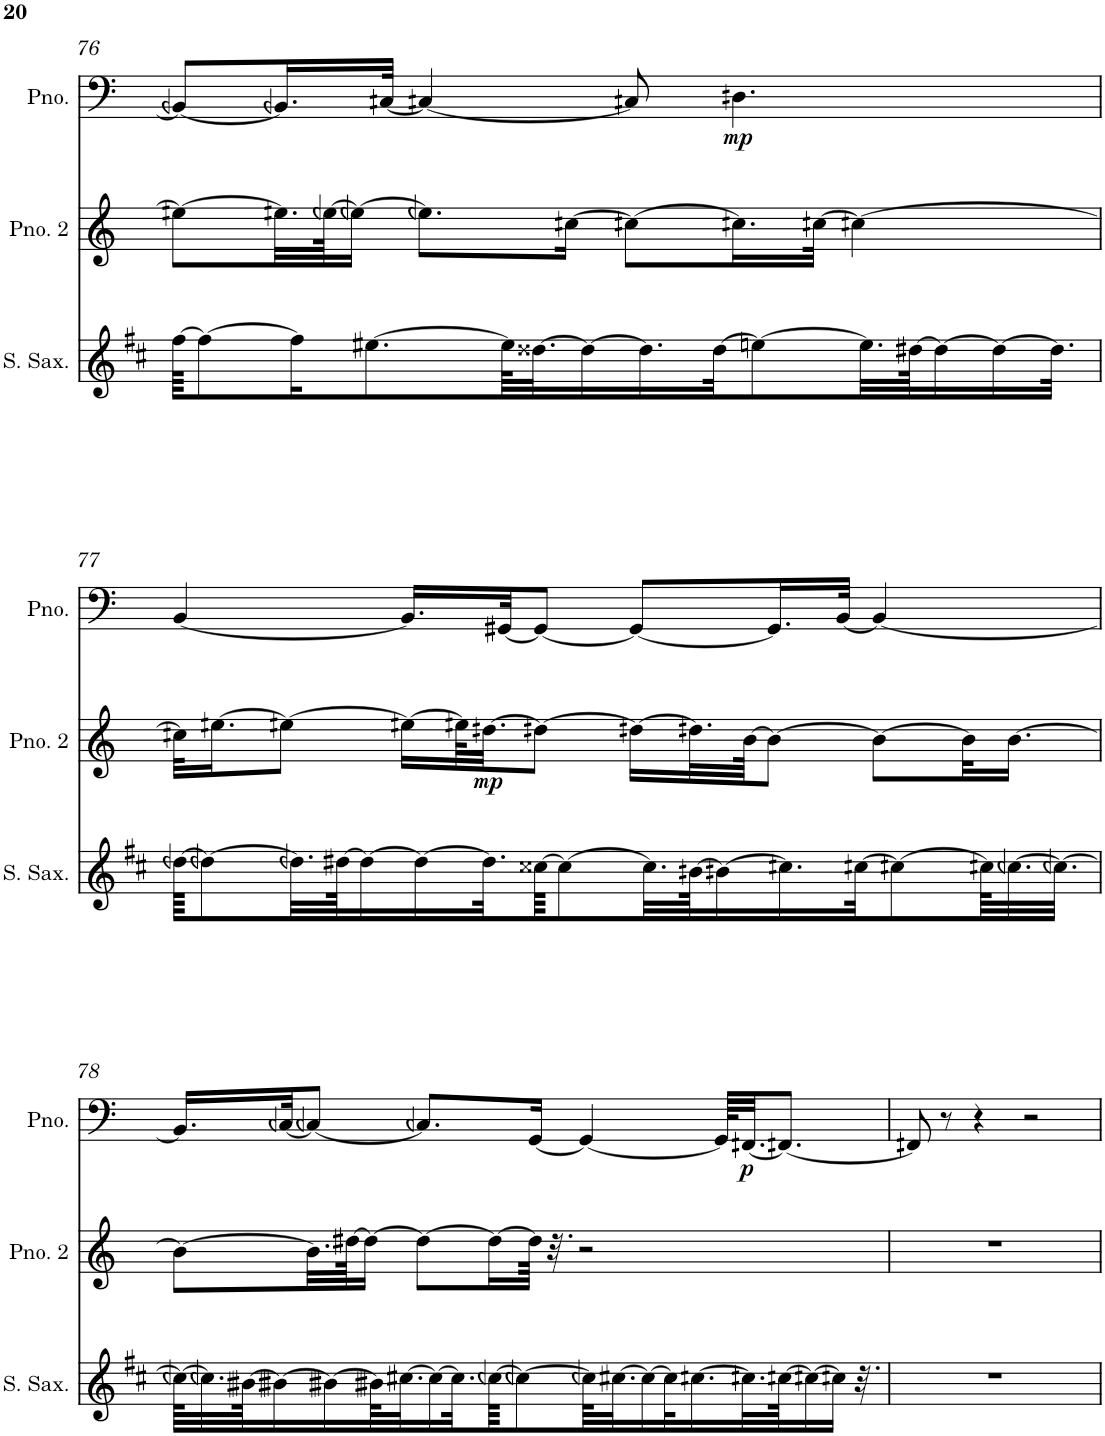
**kern	**kern	**dynam	**kern	**dynam
*part3	*part2	*part2	*part1	*part1
*staff3	*staff2	*staff2	*staff1	*staff1
*I"Soprano Saxophone	*I"Piano 2	*	*I"Piano	*
*I'S. Sax.	*I'Pno. 2	*	*I'Pno.	*
!!LO:PB:g=z
*clefG2	*clefG2	*	*clefF4	*
*Trd1c2	*	*	*	*
*k[f#c#]	*k[]	*	*k[]	*
*M4/4	*M4/4	*	*M4/4	*
=76	=76	=76	=76	=76
[64ff#\KKKL	8een\L_	.	8BBn/L_	.
8ff#\_	.	.	.	.
.	32.een\LL]	.	16.BBn/L]	.
16ff#\K]	.	.	.	.
.	[64een\JK	.	.	.
.	16een\JJ_	.	.	.
[8.ee#X\	.	.	.	.
.	.	.	[32Cn/JJk	.
.	8.een\L]	.	4Cn/_	.
64ee#\KLL]	.	.	.	.
[32.dd##X\J	.	.	.	.
.	[16ccn\Jk	.	.	.
16dd##\_	.	.	.	.
.	8ccn\L_	.	8Cn/]	.
16.dd##\]	.	.	.	.
[32dd##\JK	.	.	.	.
!	!	!	!	!LO:DY:b
.	16.ccn\L]	.	4.Dn\	mp
8een\_	.	.	.	.
.	[32ccn\JJk	.	.	.
.	4ccn\_	.	.	.
32.ee\LL]	.	.	.	.
[64dd#X\JK	.	.	.	.
16dd#\_	.	.	.	.
16dd#\_	.	.	.	.
32.dd#\JJk]	.	.	.	.
!!LO:LB:g=z
=77	=77	=77	=77	=77
[64ddn\KKKL	32ccn\KLL]	.	[4BB/	.
8ddn\_	.	.	.	.
.	[16.een\J	.	.	.
.	8een\J_	.	.	.
32.ddn\LL]	.	.	.	.
[64dd#X\JK	.	.	.	.
16dd#\_	.	.	.	.
.	16een\LL_	.	16.BB/LL]	.
16dd#\_	.	.	.	.
.	64een\KL]	.	.	.
!	!	!LO:DY:b	!	!
32.dd#\L]	[32.ddn\JJ	mp	.	.
.	.	.	[32GG#X/JK	.
[64cc##X\JJK	8ddn\J_	.	8GG#/J_	.
8cc##\_	.	.	.	.
.	16ddn\LL_	.	8GG#/L_	.
32.cc##\LL]	.	.	.	.
[64bn\JK	32.ddn\L]	.	.	.
16bn\_	.	.	.	.
.	[64b\JJK	.	.	.
.	8b\J_	.	16.GG#/L]	.
16.ccn\]	.	.	.	.
.	.	.	[32BB/JJk	.
[32ccn\JK	.	.	.	.
.	8b\L_	.	4BB/_	.
8ccn\_	.	.	.	.
.	32b\KL]	.	.	.
64ccn\KLL]	.	.	.	.
[32.ccn\	[16.b\JJ	.	.	.
32.ccn\JJJ_	.	.	.	.
!!LO:LB:g=z
=78	=78	=78	=78	=78
64ccn\KLLL_	8b\L_	.	16.BB/LL]	.
32.ccn\]	.	.	.	.
[64bn\JK	.	.	.	.
16bn\_	.	.	.	.
.	.	.	[32Cn/JK	.
.	32.b\LL]	.	8Cn/J_	.
16bn\_	.	.	.	.
.	[64dd#X\JK	.	.	.
.	16dd#\JJ_	.	.	.
64bn\KL]	.	.	.	.
[32.cc#X\J	.	.	.	.
.	8dd#\L_	.	8.Cn/L]	.
16cc#\_	.	.	.	.
32.cc#\L]	.	.	.	.
[64ccn\JJK	16dd#\L_	.	.	.
8ccn\_	.	.	.	.
.	64dd#\JJkk]	.	[16GG/Jk	.
.	32.r	.	.	.
.	2r	.	4GG/_	.
64ccn\KLL]	.	.	.	.
[32.cc#X\J	.	.	.	.
16cc#\_	.	.	.	.
32cc#\K]	.	.	.	.
[16.ccn\	.	.	.	.
.	.	.	64GG/KLLL]	.
!	!	!	!	!LO:DY:b
32.ccn\L]	.	.	[32.FFn/JJ	p
[64ccn\JK	.	.	8.FFn/J_	.
16ccn\_	.	.	.	.
16ccn\JJ]	.	.	.	.
32.r	.	.	.	.
=79	=79	=79	=79	=79
1r	1r	.	8FFn/]	.
.	.	.	8r	.
.	.	.	4r	.
.	.	.	2r	.
=	=	=	=	=
*-	*-	*-	*-	*-
